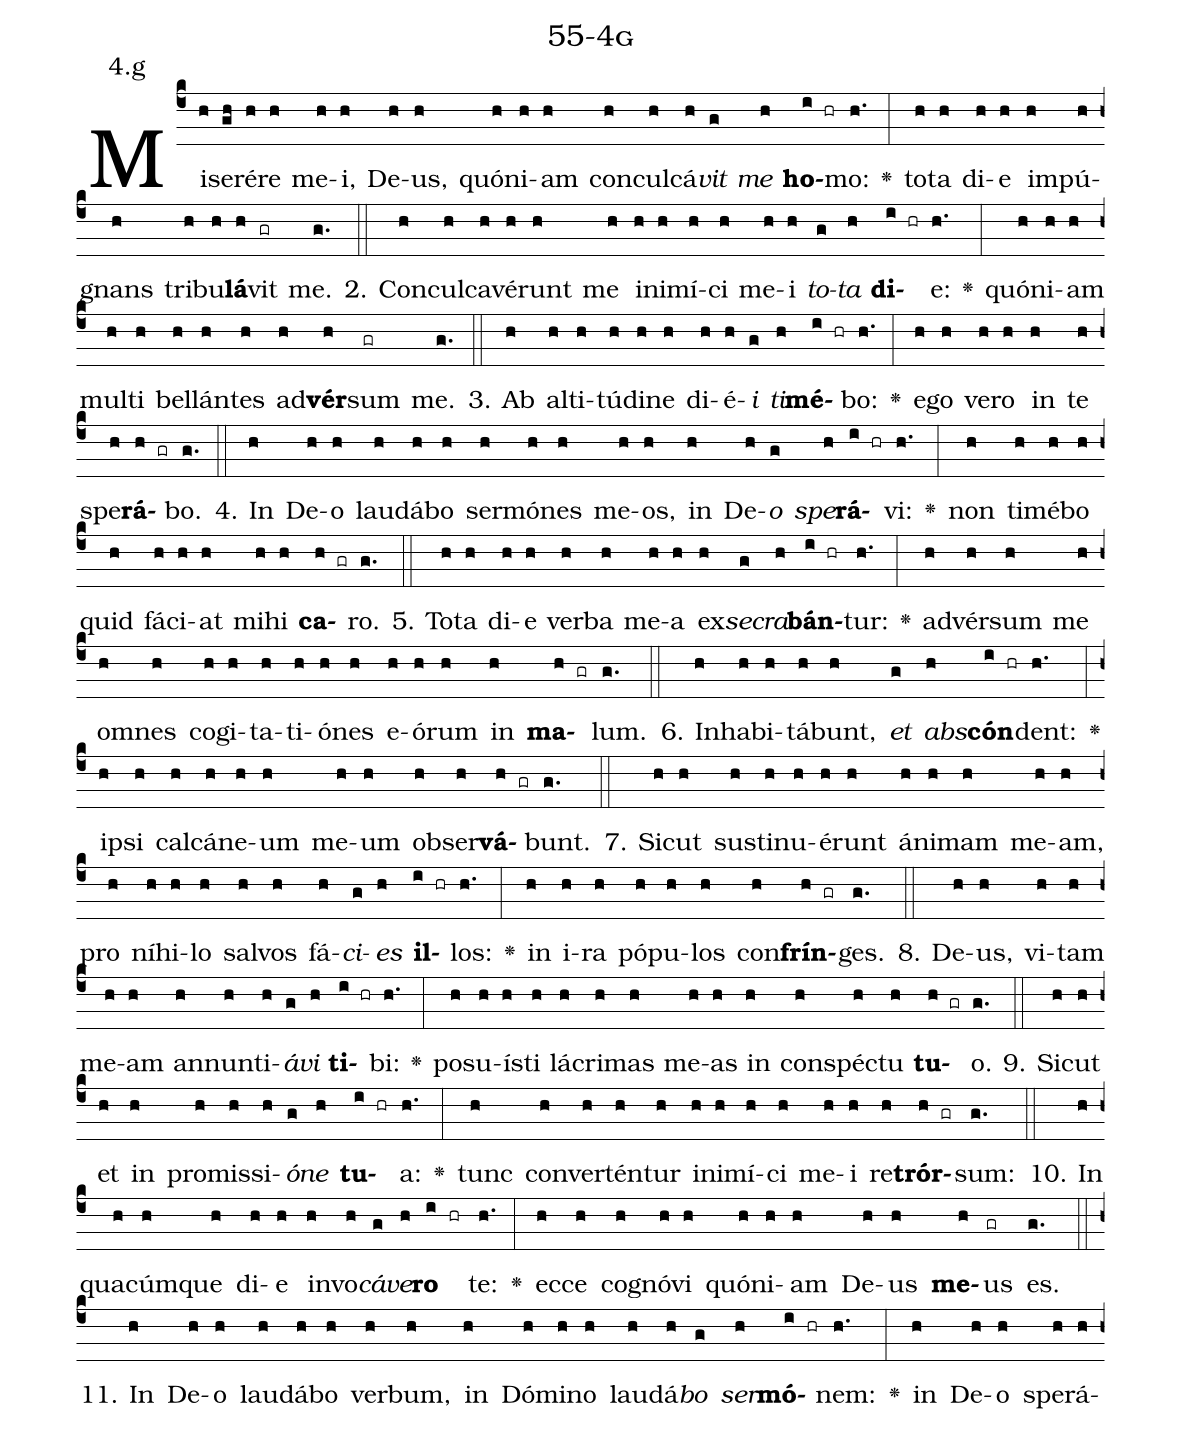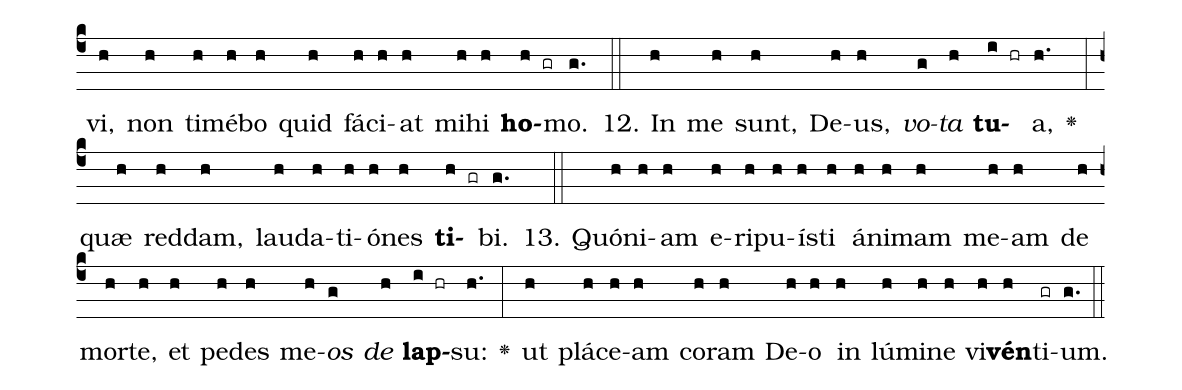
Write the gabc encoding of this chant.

name: 55-4g;
annotation: 4.g;
%%
(c4)Mi(h)se(gh)ré(h)re(h) me(h)i,(h) De(h)us,(h) quón(h)i(h)am(h) con(h)cul(h)cá(h)<i>vit</i>(g) <i>me</i>(h) <b>ho</b>(i hr)mo:(h.) <v>\greheightstar</v>(:) to(h)ta(h) di(h)e(h) im(h)pú(h)gnans(h) tri(h)bu(h)<b>lá</b>(h)vit(gr) me.(g.) (::)
2. Con(h)cul(h)ca(h)vé(h)runt(h) me(h) in(h)i(h)mí(h)ci(h) me(h)i(h) <i>to</i>(g)<i>ta</i>(h) <b>di</b>(i hr)e:(h.) <v>\greheightstar</v>(:) quón(h)i(h)am(h) mul(h)ti(h) bel(h)lán(h)tes(h) ad(h)<b>vér</b>(h)sum(gr) me.(g.) (::)
3. Ab(h) al(h)ti(h)tú(h)di(h)ne(h) di(h)é(h)<i>i</i>(g) <i>ti</i>(h)<b>mé</b>(i hr)bo:(h.) <v>\greheightstar</v>(:) e(h)go(h) ve(h)ro(h) in(h) te(h) spe(h)<b>rá</b>(h gr)bo.(g.) (::)
4. In(h) De(h)o(h) lau(h)dá(h)bo(h) ser(h)mó(h)nes(h) me(h)os,(h) in(h) De(h)<i>o</i>(g) <i>spe</i>(h)<b>rá</b>(i hr)vi:(h.) <v>\greheightstar</v>(:) non(h) ti(h)mé(h)bo(h) quid(h) fá(h)ci(h)at(h) mi(h)hi(h) <b>ca</b>(h gr)ro.(g.) (::)
5. To(h)ta(h) di(h)e(h) ver(h)ba(h) me(h)a(h) ex(h)<i>se</i>(g)<i>cra</i>(h)<b>bán</b>(i hr)tur:(h.) <v>\greheightstar</v>(:) ad(h)vér(h)sum(h) me(h) om(h)nes(h) co(h)gi(h)ta(h)ti(h)ó(h)nes(h) e(h)ó(h)rum(h) in(h) <b>ma</b>(h gr)lum.(g.) (::)
6. In(h)ha(h)bi(h)tá(h)bunt,(h) <i>et</i>(g) <i>abs</i>(h)<b>cón</b>(i hr)dent:(h.) <v>\greheightstar</v>(:) ip(h)si(h) cal(h)cá(h)ne(h)um(h) me(h)um(h) ob(h)ser(h)<b>vá</b>(h gr)bunt.(g.) (::)
7. Sic(h)ut(h) sus(h)ti(h)nu(h)é(h)runt(h) á(h)ni(h)mam(h) me(h)am,(h) pro(h) ní(h)hi(h)lo(h) sal(h)vos(h) fá(h)<i>ci</i>(g)<i>es</i>(h) <b>il</b>(i hr)los:(h.) <v>\greheightstar</v>(:) in(h) i(h)ra(h) pó(h)pu(h)los(h) con(h)<b>frín</b>(h gr)ges.(g.) (::)
8. De(h)us,(h) vi(h)tam(h) me(h)am(h) an(h)nun(h)ti(h)<i>á</i>(g)<i>vi</i>(h) <b>ti</b>(i hr)bi:(h.) <v>\greheightstar</v>(:) po(h)su(h)ís(h)ti(h) lá(h)cri(h)mas(h) me(h)as(h) in(h) con(h)spéc(h)tu(h) <b>tu</b>(h gr)o.(g.) (::)
9. Sic(h)ut(h) et(h) in(h) pro(h)mis(h)si(h)<i>ó</i>(g)<i>ne</i>(h) <b>tu</b>(i hr)a:(h.) <v>\greheightstar</v>(:) tunc(h) con(h)ver(h)tén(h)tur(h) in(h)i(h)mí(h)ci(h) me(h)i(h) re(h)<b>trór</b>(h gr)sum:(g.) (::)
10. In(h) qua(h)cúm(h)que(h) di(h)e(h) in(h)vo(h)<i>cá</i>(g)<i>ve</i>(h)<b>ro</b>(i hr) te:(h.) <v>\greheightstar</v>(:) ec(h)ce(h) co(h)gnó(h)vi(h) quón(h)i(h)am(h) De(h)us(h) <b>me</b>(h)us(gr) es.(g.) (::)
11. In(h) De(h)o(h) lau(h)dá(h)bo(h) ver(h)bum,(h) in(h) Dó(h)mi(h)no(h) lau(h)dá(h)<i>bo</i>(g) <i>ser</i>(h)<b>mó</b>(i hr)nem:(h.) <v>\greheightstar</v>(:) in(h) De(h)o(h) spe(h)rá(h)vi,(h) non(h) ti(h)mé(h)bo(h) quid(h) fá(h)ci(h)at(h) mi(h)hi(h) <b>ho</b>(h gr)mo.(g.) (::)
12. In(h) me(h) sunt,(h) De(h)us,(h) <i>vo</i>(g)<i>ta</i>(h) <b>tu</b>(i hr)a,(h.) <v>\greheightstar</v>(:) quæ(h) red(h)dam,(h) lau(h)da(h)ti(h)ó(h)nes(h) <b>ti</b>(h gr)bi.(g.) (::)
13. Quón(h)i(h)am(h) e(h)ri(h)pu(h)ís(h)ti(h) á(h)ni(h)mam(h) me(h)am(h) de(h) mor(h)te,(h) et(h) pe(h)des(h) me(h)<i>os</i>(g) <i>de</i>(h) <b>lap</b>(i hr)su:(h.) <v>\greheightstar</v>(:) ut(h) plá(h)ce(h)am(h) co(h)ram(h) De(h)o(h) in(h) lú(h)mi(h)ne(h) vi(h)<b>vén</b>(h)ti(gr)um.(g.) (::)
